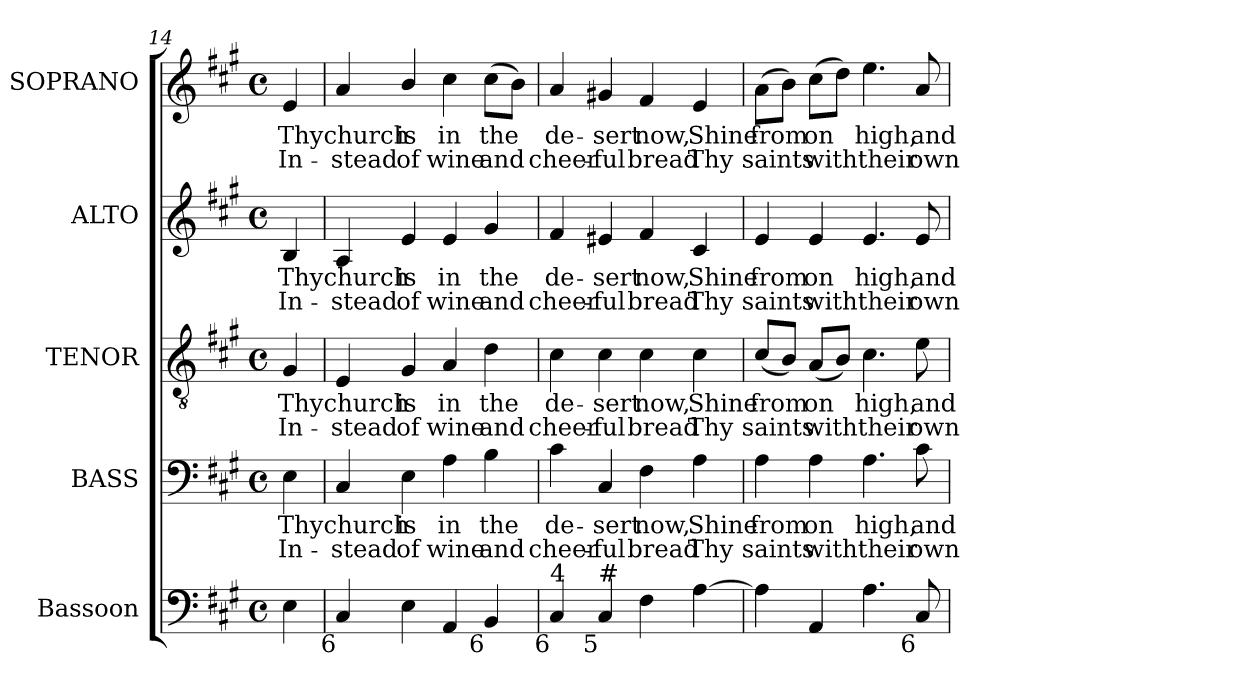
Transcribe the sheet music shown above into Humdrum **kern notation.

**kern	**kern	**text	**text	**kern	**text	**text	**kern	**text	**text	**kern	**text	**text
*part5	*part4	*part4	*part4	*part3	*part3	*part3	*part2	*part2	*part2	*part1	*part1	*part1
*staff5	*staff4	*staff4	*staff4	*staff3	*staff3	*staff3	*staff2	*staff2	*staff2	*staff1	*staff1	*staff1
*I"Bassoon	*I"BASS	*	*	*I"TENOR	*	*	*I"ALTO	*	*	*I"SOPRANO	*	*
*I'Bsn.	*I'B.	*	*	*I'T.	*	*	*I'A.	*	*	*I'S.	*	*
!!LO:PB:g=z
*clefF4	*clefF4	*	*	*clefGv2	*	*	*clefG2	*	*	*clefG2	*	*
*	*	*	*	*ITrd7c12	*	*	*	*	*	*	*	*
*k[f#c#g#]	*k[f#c#g#]	*	*	*k[f#c#g#]	*	*	*k[f#c#g#]	*	*	*k[f#c#g#]	*	*
*A:	*A:	*	*	*A:	*	*	*A:	*	*	*A:	*	*
*M4/4	*M4/4	*	*	*M4/4	*	*	*M4/4	*	*	*M4/4	*	*
*met(c)	*met(c)	*	*	*met(c)	*	*	*met(c)	*	*	*met(c)	*	*
=14	=14	=14	=14	=14	=14	=14	=14	=14	=14	=14	=14	=14
!	!	!LO:LY:b:color=#000000	!LO:LY:b:color=#000000	!	!	!	!	!	!	!	!	!
!	!	!	!	!	!LO:LY:b:color=#000000	!LO:LY:b:color=#000000	!	!	!	!	!	!
!	!	!	!	!	!	!	!	!LO:LY:b:color=#000000	!LO:LY:b:color=#000000	!	!	!
!	!	!	!	!	!	!	!	!	!	!	!LO:LY:b:color=#000000	!LO:LY:b:color=#000000
4Ei\	4Ei\	Thy	In-	4GG#i/	Thy	In-	4Bi/	Thy	In-	4ei/	Thy	In-
=15	=15	=15	=15	=15	=15	=15	=15	=15	=15	=15	=15	=15
!	!	!LO:LY:b:color=#000000	!LO:LY:b:color=#000000	!	!	!	!	!	!	!	!	!
!	!	!	!	!	!LO:LY:b:color=#000000	!LO:LY:b:color=#000000	!	!	!	!	!	!
!	!	!	!	!	!	!	!	!LO:LY:b:color=#000000	!LO:LY:b:color=#000000	!	!	!
!LO:TX:b:rj:t=6	!	!	!	!	!	!	!	!	!	!	!	!
!	!	!	!	!	!	!	!	!	!	!	!LO:LY:b:color=#000000	!LO:LY:b:color=#000000
4C#i/	4C#i/	church	-stead	4EEi/	church	-stead	4Ai/	church	-stead	4ai/	church	-stead
!	!	!LO:LY:b:color=#000000	!LO:LY:b:color=#000000	!	!	!	!	!	!	!	!	!
!	!	!	!	!	!LO:LY:b:color=#000000	!LO:LY:b:color=#000000	!	!	!	!	!	!
!	!	!	!	!	!	!	!	!LO:LY:b:color=#000000	!LO:LY:b:color=#000000	!	!	!
!	!	!	!	!	!	!	!	!	!	!	!LO:LY:b:color=#000000	!LO:LY:b:color=#000000
4Ei\	4Ei\	is	of	4GG#i/	is	of	4ei/	is	of	4bi/	is	of
!	!	!LO:LY:b:color=#000000	!LO:LY:b:color=#000000	!	!	!	!	!	!	!	!	!
!	!	!	!	!	!LO:LY:b:color=#000000	!LO:LY:b:color=#000000	!	!	!	!	!	!
!	!	!	!	!	!	!	!	!LO:LY:b:color=#000000	!LO:LY:b:color=#000000	!	!	!
!	!	!	!	!	!	!	!	!	!	!	!LO:LY:b:color=#000000	!LO:LY:b:color=#000000
4AAi/	4Ai\	in	wine	4AAi/	in	wine	4ei/	in	wine	4cc#i\	in	wine
!	!	!LO:LY:b:color=#000000	!LO:LY:b:color=#000000	!	!	!	!	!	!	!	!	!
!	!	!	!	!	!LO:LY:b:color=#000000	!LO:LY:b:color=#000000	!	!	!	!	!	!
!	!	!	!	!	!	!	!	!LO:LY:b:color=#000000	!LO:LY:b:color=#000000	!	!	!
!LO:TX:b:rj:t=6	!	!	!	!	!	!	!	!	!	!	!	!
!	!	!	!	!	!	!	!	!	!	!	!LO:LY:b:color=#000000	!LO:LY:b:color=#000000
4BBi/	4Bi\	the	and	4Di\	the	and	4g#i/	the	and	(8cc#i\L	the	and
.	.	.	.	.	.	.	.	.	.	8bi\J)	.	.
=16	=16	=16	=16	=16	=16	=16	=16	=16	=16	=16	=16	=16
!	!	!LO:LY:b:color=#000000	!LO:LY:b:color=#000000	!	!	!	!	!	!	!	!	!
!	!	!	!	!	!LO:LY:b:color=#000000	!LO:LY:b:color=#000000	!	!	!	!	!	!
!	!	!	!	!	!	!	!	!LO:LY:b:color=#000000	!LO:LY:b:color=#000000	!	!	!
!LO:TX:b:rj:t=6	!	!	!	!	!	!	!	!	!	!	!	!
!LO:TX:t=4	!	!	!	!	!	!	!	!	!	!	!	!
!	!	!	!	!	!	!	!	!	!	!	!LO:LY:b:color=#000000	!LO:LY:b:color=#000000
4C#i/	4c#i\	de-	cheer-	4C#i\	de-	cheer-	4f#i/	de-	cheer-	4ai/	de-	cheer-
!	!	!LO:LY:b:color=#000000	!LO:LY:b:color=#000000	!	!	!	!	!	!	!	!	!
!	!	!	!	!	!LO:LY:b:color=#000000	!LO:LY:b:color=#000000	!	!	!	!	!	!
!	!	!	!	!	!	!	!	!LO:LY:b:color=#000000	!LO:LY:b:color=#000000	!	!	!
!LO:TX:b:rj:t=5	!	!	!	!	!	!	!	!	!	!	!	!
!LO:TX:t=#	!	!	!	!	!	!	!	!	!	!	!	!
!	!	!	!	!	!	!	!	!	!	!	!LO:LY:b:color=#000000	!LO:LY:b:color=#000000
4C#i/	4C#i/	-sert	-ful	4C#i\	-sert	-ful	4e#Xi/	-sert	-ful	4g#Xi/	-sert	-ful
!	!	!LO:LY:b:color=#000000	!LO:LY:b:color=#000000	!	!	!	!	!	!	!	!	!
!	!	!	!	!	!LO:LY:b:color=#000000	!LO:LY:b:color=#000000	!	!	!	!	!	!
!	!	!	!	!	!	!	!	!LO:LY:b:color=#000000	!LO:LY:b:color=#000000	!	!	!
!	!	!	!	!	!	!	!	!	!	!	!LO:LY:b:color=#000000	!LO:LY:b:color=#000000
4F#i\	4F#i\	now,	bread	4C#i\	now,	bread	4f#i/	now,	bread	4f#i/	now,	bread
!	!	!LO:LY:b:color=#000000	!LO:LY:b:color=#000000	!	!	!	!	!	!	!	!	!
!	!	!	!	!	!LO:LY:b:color=#000000	!LO:LY:b:color=#000000	!	!	!	!	!	!
!	!	!	!	!	!	!	!	!LO:LY:b:color=#000000	!LO:LY:b:color=#000000	!	!	!
!	!	!	!	!	!	!	!	!	!	!	!LO:LY:b:color=#000000	!LO:LY:b:color=#000000
[4Ai\	4Ai\	Shine	Thy	4C#i\	Shine	Thy	4c#i/	Shine	Thy	4ei/	Shine	Thy
=17	=17	=17	=17	=17	=17	=17	=17	=17	=17	=17	=17	=17
!	!	!LO:LY:b:color=#000000	!LO:LY:b:color=#000000	!	!	!	!	!	!	!	!	!
!	!	!	!	!	!LO:LY:b:color=#000000	!LO:LY:b:color=#000000	!	!	!	!	!	!
!	!	!	!	!	!	!	!	!LO:LY:b:color=#000000	!LO:LY:b:color=#000000	!	!	!
!	!	!	!	!	!	!	!	!	!	!	!LO:LY:b:color=#000000	!LO:LY:b:color=#000000
4Ai\]	4Ai\	from	saints	(8C#i/L	from	saints	4ei/	from	saints	(8ai\L	from	saints
.	.	.	.	8BBi/J)	.	.	.	.	.	8bi\J)	.	.
!	!	!LO:LY:b:color=#000000	!LO:LY:b:color=#000000	!	!	!	!	!	!	!	!	!
!	!	!	!	!	!LO:LY:b:color=#000000	!LO:LY:b:color=#000000	!	!	!	!	!	!
!	!	!	!	!	!	!	!	!LO:LY:b:color=#000000	!LO:LY:b:color=#000000	!	!	!
!	!	!	!	!	!	!	!	!	!	!	!LO:LY:b:color=#000000	!LO:LY:b:color=#000000
4AAi/	4Ai\	on	with	(8AAi/L	on	with	4ei/	on	with	(8cc#i\L	on	with
.	.	.	.	8BBi/J)	.	.	.	.	.	8ddi\J)	.	.
!	!	!LO:LY:b:color=#000000	!LO:LY:b:color=#000000	!	!	!	!	!	!	!	!	!
!	!	!	!	!	!LO:LY:b:color=#000000	!LO:LY:b:color=#000000	!	!	!	!	!	!
!	!	!	!	!	!	!	!	!LO:LY:b:color=#000000	!LO:LY:b:color=#000000	!	!	!
!	!	!	!	!	!	!	!	!	!	!	!LO:LY:b:color=#000000	!LO:LY:b:color=#000000
4.Ai\	4.Ai\	high,	their	4.C#i\	high,	their	4.ei/	high,	their	4.eei\	high,	their
!	!	!LO:LY:b:color=#000000	!LO:LY:b:color=#000000	!	!	!	!	!	!	!	!	!
!	!	!	!	!	!LO:LY:b:color=#000000	!LO:LY:b:color=#000000	!	!	!	!	!	!
!	!	!	!	!	!	!	!	!LO:LY:b:color=#000000	!LO:LY:b:color=#000000	!	!	!
!LO:TX:b:rj:t=6	!	!	!	!	!	!	!	!	!	!	!	!
!	!	!	!	!	!	!	!	!	!	!	!LO:LY:b:color=#000000	!LO:LY:b:color=#000000
8C#i/	8c#i\	and	own	8Ei\	and	own	8ei/	and	own	8ai/	and	own
=	=	=	=	=	=	=	=	=	=	=	=	=
*-	*-	*-	*-	*-	*-	*-	*-	*-	*-	*-	*-	*-
